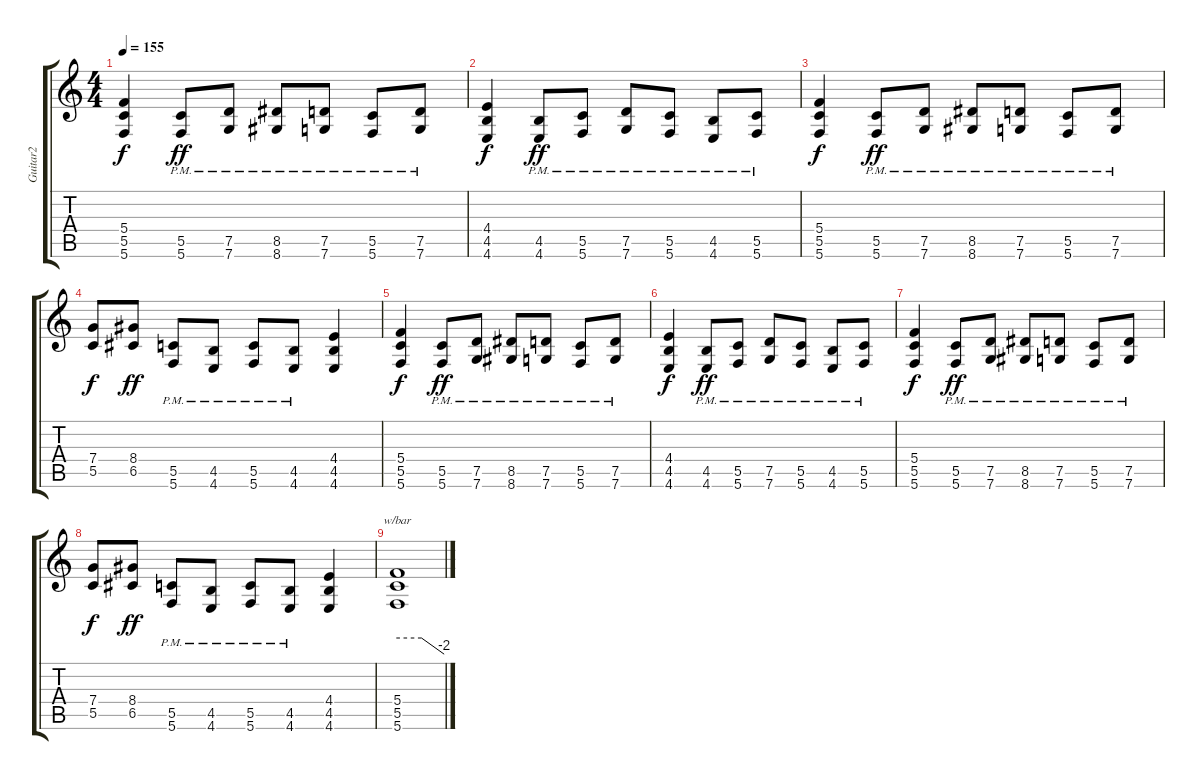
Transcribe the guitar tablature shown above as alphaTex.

\track ("Guitar2" "Guitar2") {instrument distortionguitar}
\staff {score tabs}
\tuning (D4 A3 F3 C3 G2 C2) {hide}
\ts (4 4)
\tempo 155
\clef g2
\ks c
(5.4 5.5 5.6).4{dy f} (5.5 5.6{pm}).8{dy ff} (7.5 7.6{pm}).8 (8.5 8.6{pm}).8 (7.5 7.6{pm}).8 (5.5 5.6{pm}).8 (7.5 7.6{pm}).8 |
(4.4 4.5 4.6).4{dy f} (4.5 4.6{pm}).8{dy ff} (5.5 5.6{pm}).8 (7.5 7.6{pm}).8 (5.5 5.6{pm}).8 (4.5 4.6{pm}).8 (5.5 5.6{pm}).8 |
(5.4 5.5 5.6).4{dy f} (5.5 5.6{pm}).8{dy ff} (7.5 7.6{pm}).8 (8.5 8.6{pm}).8 (7.5 7.6{pm}).8 (5.5 5.6{pm}).8 (7.5 7.6{pm}).8 |
(7.4 5.5).8{dy f} (8.4 6.5).8{dy ff} (5.5{pm} 5.6).8 (4.5{pm} 4.6).8 (5.5{pm} 5.6).8 (4.5{pm} 4.6).8 (4.4 4.5 4.6).4 |
(5.4 5.5 5.6).4{dy f} (5.5 5.6{pm}).8{dy ff} (7.5 7.6{pm}).8 (8.5 8.6{pm}).8 (7.5 7.6{pm}).8 (5.5 5.6{pm}).8 (7.5 7.6{pm}).8 |
(4.4 4.5 4.6).4{dy f} (4.5 4.6{pm}).8{dy ff} (5.5 5.6{pm}).8 (7.5 7.6{pm}).8 (5.5 5.6{pm}).8 (4.5 4.6{pm}).8 (5.5 5.6{pm}).8 |
(5.4 5.5 5.6).4{dy f} (5.5 5.6{pm}).8{dy ff} (7.5 7.6{pm}).8 (8.5 8.6{pm}).8 (7.5 7.6{pm}).8 (5.5 5.6{pm}).8 (7.5 7.6{pm}).8 |
(7.4 5.5).8{dy f} (8.4 6.5).8{dy ff} (5.5{pm} 5.6).8 (4.5{pm} 4.6).8 (5.5{pm} 5.6).8 (4.5{pm} 4.6).8 (4.4 4.5 4.6).4 |
(5.4 5.5 5.6).1{tbe (custom default 0 0 31 0 60 -8)}
